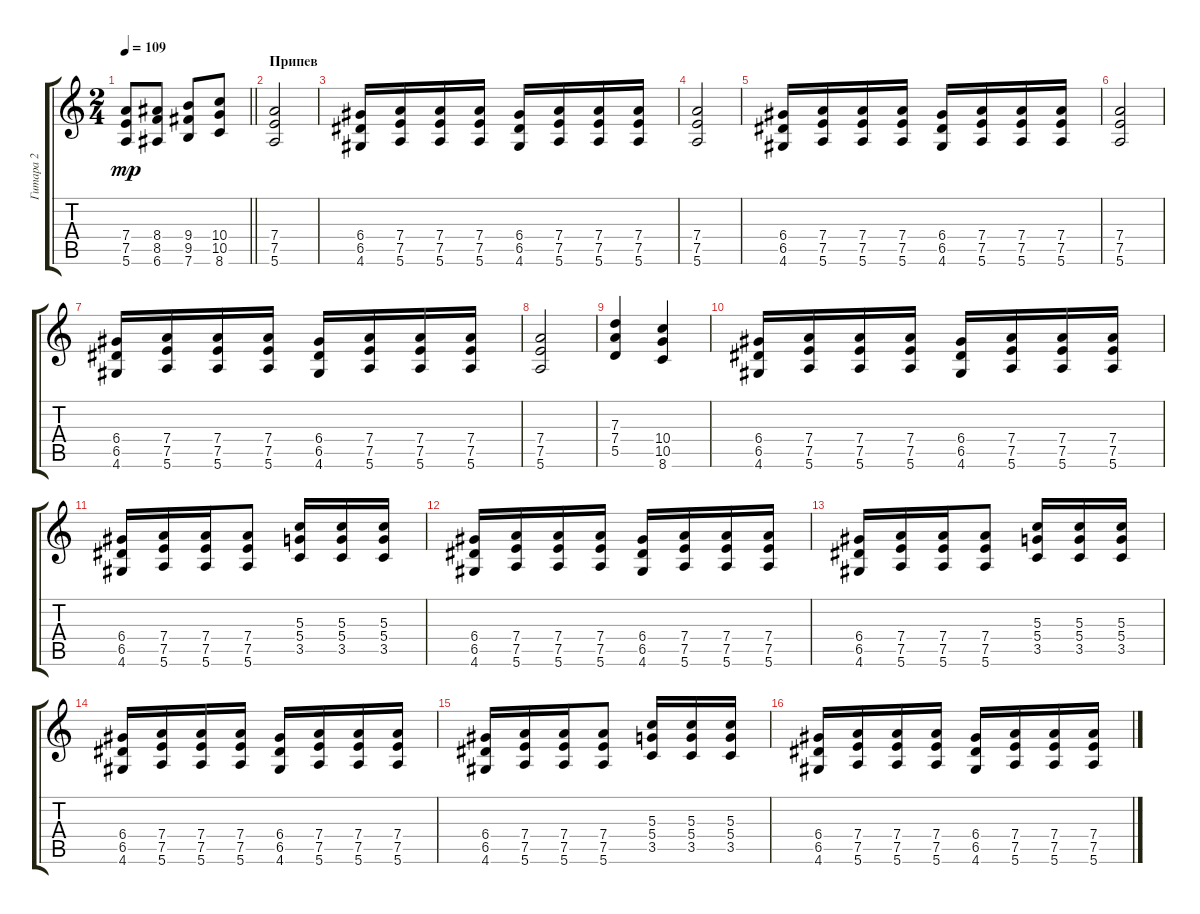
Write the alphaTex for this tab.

\track ("Гитара 2" "Гитара 2") {instrument electricguitarclean}
\staff {score tabs}
\tuning (E4 B3 G3 D3 A2 E2) {hide}
\ts (2 4)
\tempo 109
\clef g2
\barLineRight lightlight
\ks c
(7.4 7.5 5.6).8{dy mp} (8.4 8.5 6.6).8 (9.4 9.5 7.6).8 (10.4 10.5 8.6).8 |
\section ("" "Припев")
(7.4 7.5 5.6).2 |
(6.4 6.5 4.6).16 (7.4 7.5 5.6).16 (7.4 7.5 5.6).16 (7.4 7.5 5.6).16 (6.4 6.5 4.6).16 (7.4 7.5 5.6).16 (7.4 7.5 5.6).16 (7.4 7.5 5.6).16 |
(7.4 7.5 5.6).2 |
(6.4 6.5 4.6).16 (7.4 7.5 5.6).16 (7.4 7.5 5.6).16 (7.4 7.5 5.6).16 (6.4 6.5 4.6).16 (7.4 7.5 5.6).16 (7.4 7.5 5.6).16 (7.4 7.5 5.6).16 |
(7.4 7.5 5.6).2 |
(6.4 6.5 4.6).16 (7.4 7.5 5.6).16 (7.4 7.5 5.6).16 (7.4 7.5 5.6).16 (6.4 6.5 4.6).16 (7.4 7.5 5.6).16 (7.4 7.5 5.6).16 (7.4 7.5 5.6).16 |
(7.4 7.5 5.6).2 |
(7.3 7.4 5.5).4 (10.4 10.5 8.6).4 |
(6.4 6.5 4.6).16 (7.4 7.5 5.6).16 (7.4 7.5 5.6).16 (7.4 7.5 5.6).16 (6.4 6.5 4.6).16 (7.4 7.5 5.6).16 (7.4 7.5 5.6).16 (7.4 7.5 5.6).16 |
(6.4 6.5 4.6).16 (7.4 7.5 5.6).16 (7.4 7.5 5.6).16 (7.4 7.5 5.6).8 (5.3 5.4 3.5).16 (5.3 5.4 3.5).16 (5.3 5.4 3.5).16 |
(6.4 6.5 4.6).16 (7.4 7.5 5.6).16 (7.4 7.5 5.6).16 (7.4 7.5 5.6).16 (6.4 6.5 4.6).16 (7.4 7.5 5.6).16 (7.4 7.5 5.6).16 (7.4 7.5 5.6).16 |
(6.4 6.5 4.6).16 (7.4 7.5 5.6).16 (7.4 7.5 5.6).16 (7.4 7.5 5.6).8 (5.3 5.4 3.5).16 (5.3 5.4 3.5).16 (5.3 5.4 3.5).16 |
(6.4 6.5 4.6).16 (7.4 7.5 5.6).16 (7.4 7.5 5.6).16 (7.4 7.5 5.6).16 (6.4 6.5 4.6).16 (7.4 7.5 5.6).16 (7.4 7.5 5.6).16 (7.4 7.5 5.6).16 |
(6.4 6.5 4.6).16 (7.4 7.5 5.6).16 (7.4 7.5 5.6).16 (7.4 7.5 5.6).8 (5.3 5.4 3.5).16 (5.3 5.4 3.5).16 (5.3 5.4 3.5).16 |
(6.4 6.5 4.6).16 (7.4 7.5 5.6).16 (7.4 7.5 5.6).16 (7.4 7.5 5.6).16 (6.4 6.5 4.6).16 (7.4 7.5 5.6).16 (7.4 7.5 5.6).16 (7.4 7.5 5.6).16
